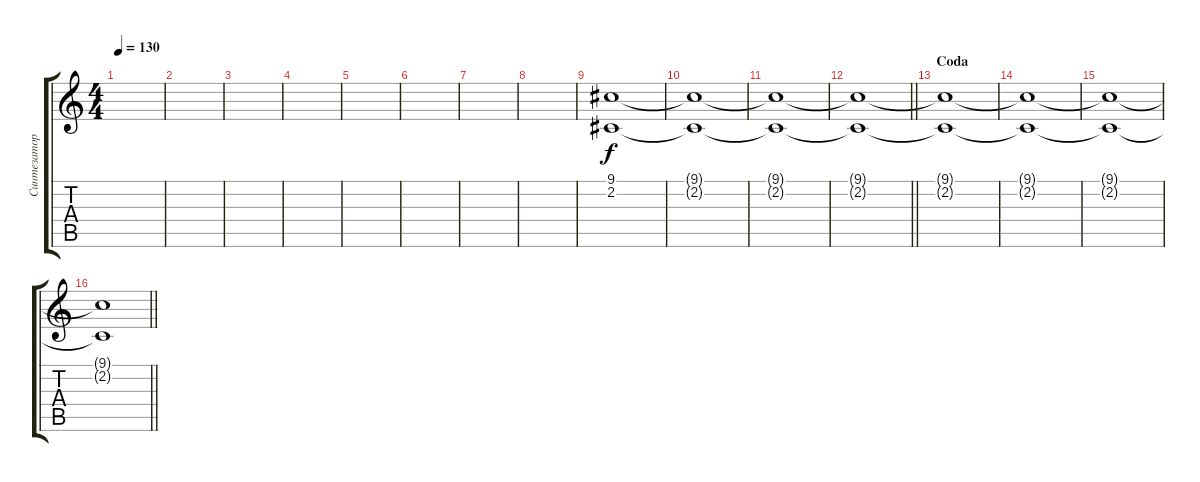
\track ("Синтезатор" "Синтезатор") {instrument stringensemble1}
\staff {score tabs}
\tuning (E4 B3 G3 D3 A2 E2) {hide}
\ts (4 4)
\tempo 130
\clef g2
\ks c
|
|
|
|
|
|
|
|
(9.1 2.2).1 |
(9.1{t} 2.2{t}).1 |
(9.1{t} 2.2{t}).1 |
\barLineRight lightlight
(9.1{t} 2.2{t}).1 |
\section ("" "Coda")
(9.1{t} 2.2{t}).1 |
(9.1{t} 2.2{t}).1 |
(9.1{t} 2.2{t}).1 |
\barLineRight lightlight
(9.1{t} 2.2{t}).1
